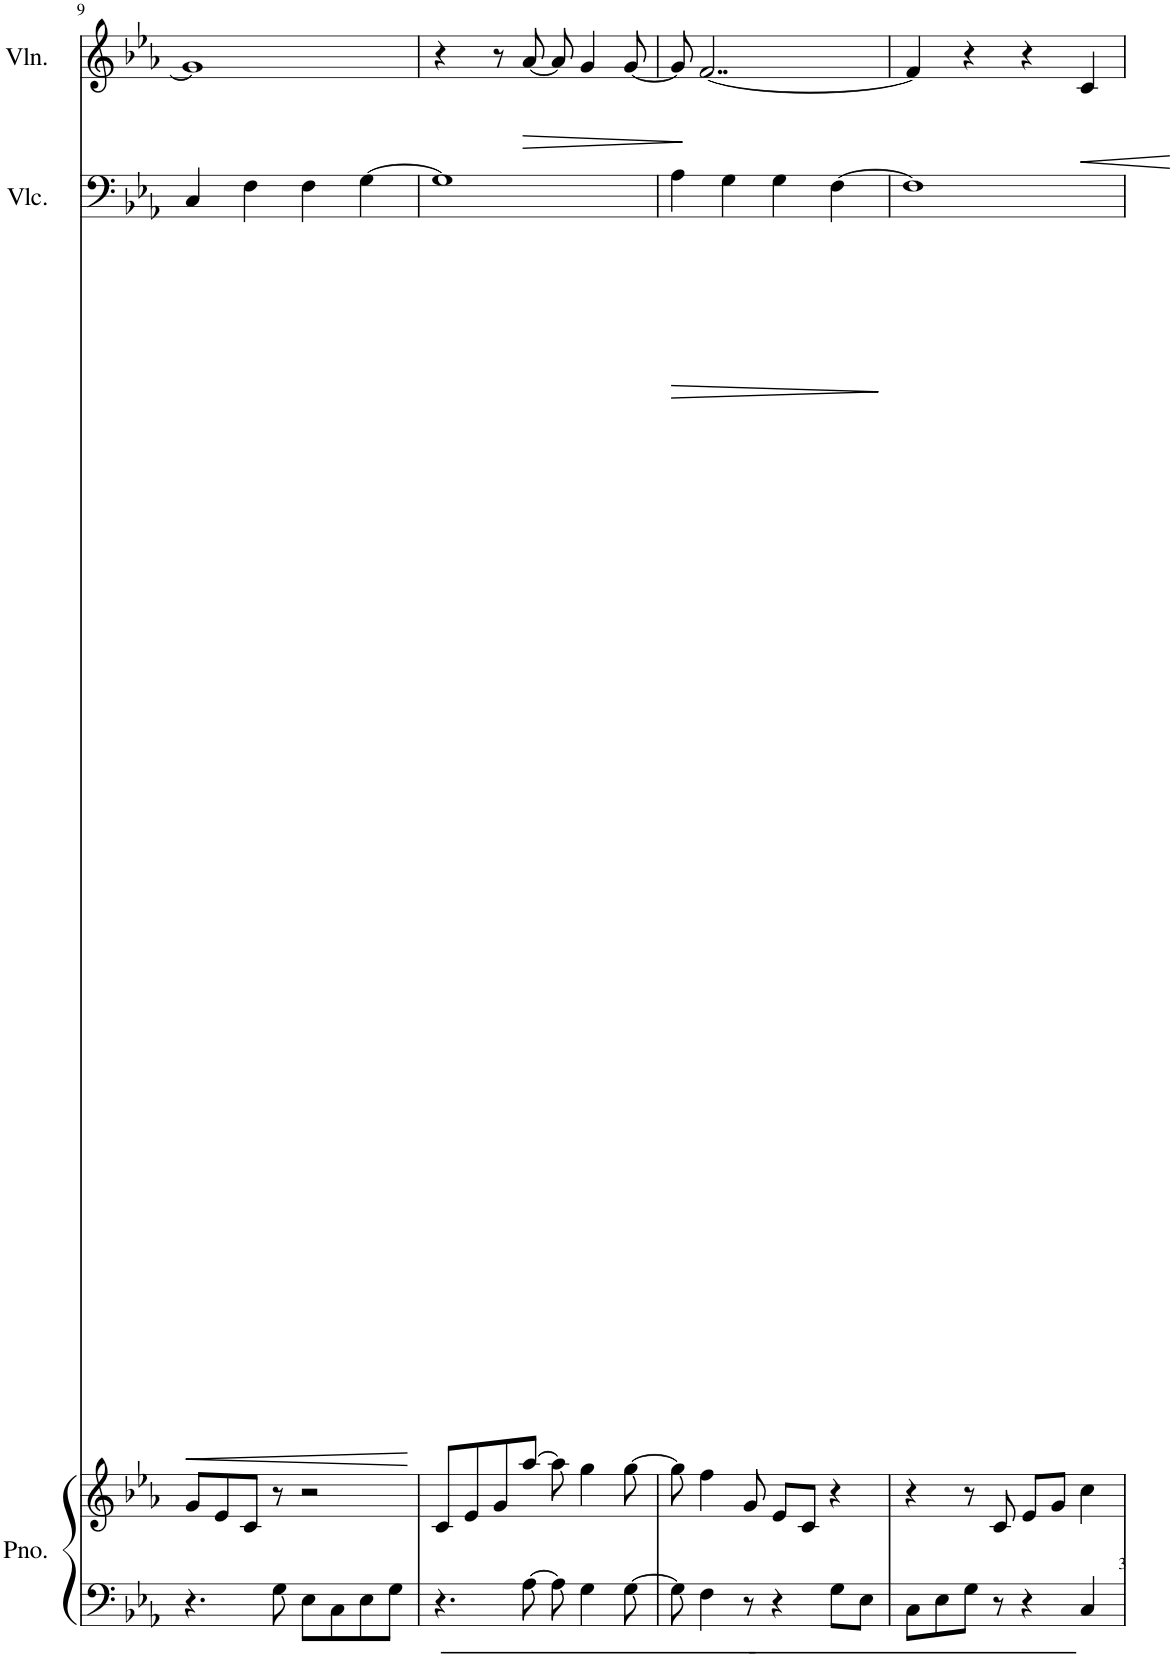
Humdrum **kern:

**kern	**kern	**kern	**dynam	**kern	**dynam
*part3	*part3	*part2	*part2	*part1	*part1
*staff4	*staff3	*staff2	*staff2	*staff1	*staff1
*I"Piano	*	*I"Violoncello	*	*I"Violin	*
*I'Pno.	*	*I'Vlc.	*	*I'Vln.	*
!!LO:PB:g=z
*clefF4	*clefG2	*clefF4	*	*clefG2	*
*k[b-e-a-]	*k[b-e-a-]	*k[b-e-a-]	*	*k[b-e-a-]	*
*M4/4	*M4/4	*M4/4	*	*M4/4	*
=9	=9	=9	=9	=9	=9
!	!	!	!LO:HP:b	!	!
4.r	8g/L	4C/	<	1g]	.
.	8e-/	.	.	.	.
.	8c/J	4F\	.	.	.
8G\	8r	.	.	.	.
8E-\L	2r	4F\	.	.	.
8C\	.	.	.	.	.
8E-\	.	[4G\	.	.	.
8G\J	.	.	.	.	.
.	.	.	[	.	.
=10	=10	=10	=10	=10	=10
4.r	8c/L	1G]	.	4r	.
.	8e-/	.	.	.	.
.	8g/	.	.	8r	.
!	!	!	!	!	!LO:HP:b
[8A-\	[8aa-/J	.	.	[8a-/	>
8A-\]	8aa-\]	.	.	8a-/]	.
4G\	4gg\	.	.	4g/	.
[8G\	[8gg\	.	.	[8g/	.
.	.	.	.	.	]
=11	=11	=11	=11	=11	=11
!	!	!	!LO:HP:b	!	!
8G\]	8gg\]	4A-\	>	8g/]	.
4F\	4ff\	.	.	[2..f/	.
.	.	4G\	.	.	.
8r	8g/	.	.	.	.
4r	8e-/L	4G\	.	.	.
.	8c/J	.	.	.	.
8G\L	4r	[4F\	.	.	.
8E-\J	.	.	.	.	.
.	.	.	]	.	.
=12	=12	=12	=12	=12	=12
8C\L	4r	1F]	.	4f/]	.
8E-\	.	.	.	.	.
8G\J	8r	.	.	4r	.
8r	8c/	.	.	.	.
4r	8e-/L	.	.	4r	.
.	8g/J	.	.	.	.
!	!	!	!	!	!LO:HP:b
4C/	4cc\	.	.	4c/	<
.	.	.	.	.	[
=	=	=	=	=	=
*-	*-	*-	*-	*-	*-
